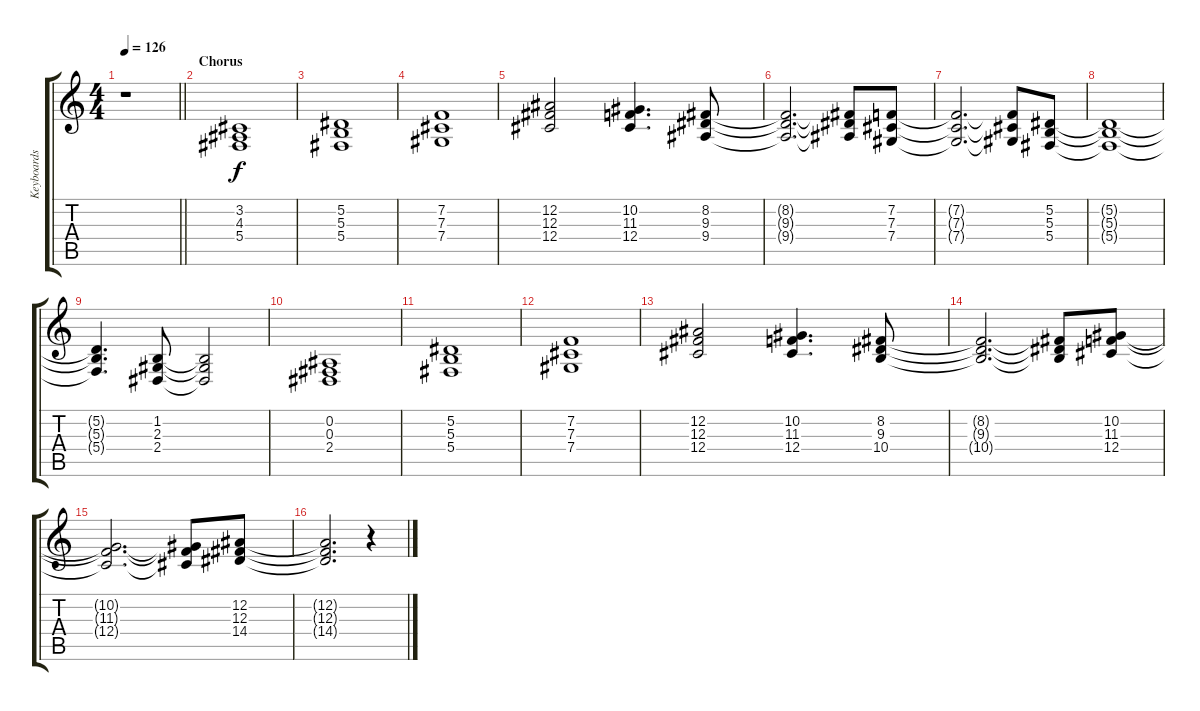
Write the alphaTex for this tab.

\track ("Keyboards" "Keyboards") {instrument synthstrings1}
\staff {score tabs}
\tuning (Eb4 Bb3 Gb3 Db3 Ab2 Eb2) {hide}
\ts (4 4)
\tempo 126
\clef g2
\barLineRight lightlight
\ks c
r.1{dy f} |
\section ("" "Chorus")
(3.2 4.3 5.4).1 |
(5.2 5.3 5.4).1 |
(7.2 7.3 7.4).1 |
(12.2 12.3 12.4).2 (10.2 11.3 12.4).4{d} (8.2 9.3 9.4).8 |
(8.2{t} 9.3{t} 9.4{t}).2{d} (8.2{t} 9.3{t} 9.4{t}).8 (7.2 7.3 7.4).8 |
(7.2{t} 7.3{t} 7.4{t}).2{d} (7.2{t} 7.3{t} 7.4{t}).8 (5.2 5.3 5.4).8 |
(5.2{t} 5.3{t} 5.4{t}).1 |
(5.2{t} 5.3{t} 5.4{t}).4{d} (1.2 2.3 2.4).8 (1.2{t} 2.3{t} 2.4{t}).2 |
(0.2 0.3 2.4).1 |
(5.2 5.3 5.4).1 |
(7.2 7.3 7.4).1 |
(12.2 12.3 12.4).2 (10.2 11.3 12.4).4{d} (8.2 9.3 10.4).8 |
(8.2{t} 9.3{t} 10.4{t}).2{d} (8.2{t} 9.3{t} 10.4{t}).8 (10.2 11.3 12.4).8 |
(10.2{t} 11.3{t} 12.4{t}).2{d} (10.2{t} 11.3{t} 12.4{t}).8 (12.2 12.3 14.4).8 |
(12.2{t} 12.3{t} 14.4{t}).2{d volume 0} r.4
